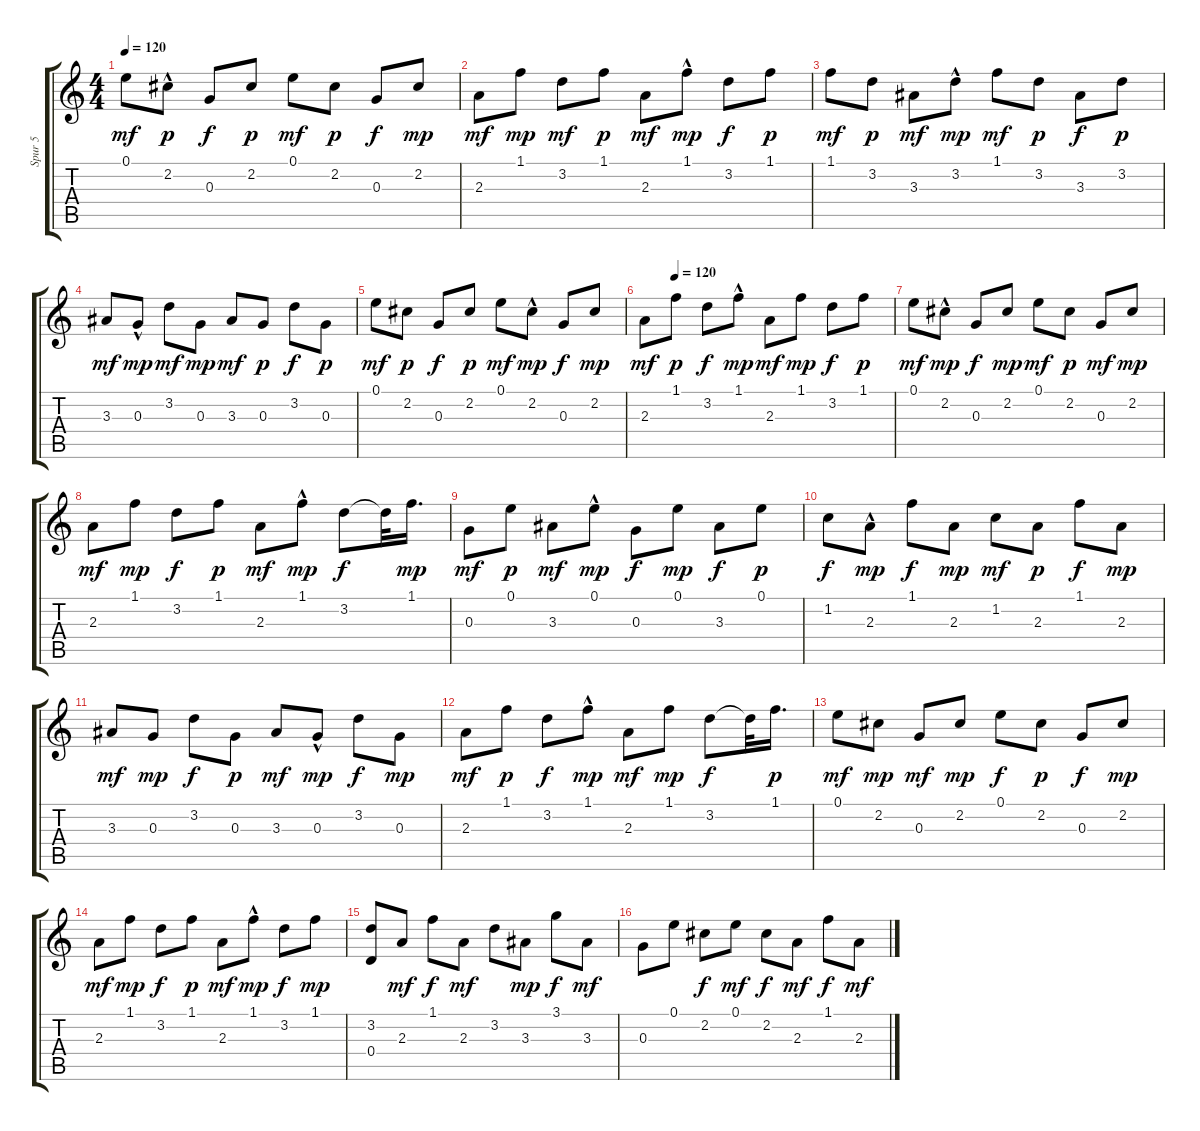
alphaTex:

\track ("Spur 5" "Spur 5") {instrument acousticguitarsteel}
\staff {score tabs}
\tuning (E4 B3 G3 D3 A2 E2) {hide}
\ts (4 4)
\tempo 120
\clef g2
\ks c
0.1.8{dy mf} 2.2{hac}.8{dy p} 0.3.8{dy f} 2.2.8{dy p} 0.1.8{dy mf} 2.2.8{dy p} 0.3.8{dy f} 2.2.8{dy mp} |
2.3.8{dy mf} 1.1.8{dy mp} 3.2.8{dy mf} 1.1.8{dy p} 2.3.8{dy mf} 1.1{hac}.8{dy mp} 3.2.8{dy f} 1.1.8{dy p} |
1.1.8{dy mf} 3.2.8{dy p} 3.3.8{dy mf} 3.2{hac}.8{dy mp} 1.1.8{dy mf} 3.2.8{dy p} 3.3.8{dy f} 3.2.8{dy p} |
3.3.8{dy mf} 0.3{hac}.8{dy mp} 3.2.8{dy mf} 0.3.8{dy mp} 3.3.8{dy mf} 0.3.8{dy p} 3.2.8{dy f} 0.3.8{dy p} |
0.1.8{dy mf} 2.2.8{dy p} 0.3.8{dy f} 2.2.8{dy p} 0.1.8{dy mf} 2.2{hac}.8{dy mp} 0.3.8{dy f} 2.2.8{dy mp} |
\tempo (120 0.125)
2.3.8{dy mf} 1.1.8{dy p} 3.2.8{dy f} 1.1{hac}.8{dy mp} 2.3.8{dy mf} 1.1.8{dy mp} 3.2.8{dy f} 1.1.8{dy p} |
0.1.8{dy mf} 2.2{hac}.8{dy mp} 0.3.8{dy f} 2.2.8{dy mp} 0.1.8{dy mf} 2.2.8{dy p} 0.3.8{dy mf} 2.2.8{dy mp} |
2.3.8{dy mf} 1.1.8{dy mp} 3.2.8{dy f} 1.1.8{dy p} 2.3.8{dy mf} 1.1{hac}.8{dy mp} 3.2.8{dy f} 3.2{t}.32 1.1.16{d dy mp} |
0.3.8{dy mf} 0.1.8{dy p} 3.3.8{dy mf} 0.1{hac}.8{dy mp} 0.3.8{dy f} 0.1.8{dy mp} 3.3.8{dy f} 0.1.8{dy p} |
1.2.8{dy f} 2.3{hac}.8{dy mp} 1.1.8{dy f} 2.3.8{dy mp} 1.2.8{dy mf} 2.3.8{dy p} 1.1.8{dy f} 2.3.8{dy mp} |
3.3.8{dy mf} 0.3.8{dy mp} 3.2.8{dy f} 0.3.8{dy p} 3.3.8{dy mf} 0.3{hac}.8{dy mp} 3.2.8{dy f} 0.3.8{dy mp} |
2.3.8{dy mf} 1.1.8{dy p} 3.2.8{dy f} 1.1{hac}.8{dy mp} 2.3.8{dy mf} 1.1.8{dy mp} 3.2.8{dy f} 3.2{t}.32 1.1.16{d dy p} |
0.1.8{dy mf} 2.2.8{dy mp} 0.3.8{dy mf} 2.2.8{dy mp} 0.1.8{dy f} 2.2.8{dy p} 0.3.8{dy f} 2.2.8{dy mp} |
2.3.8{dy mf} 1.1.8{dy mp} 3.2.8{dy f} 1.1.8{dy p} 2.3.8{dy mf} 1.1{hac}.8{dy mp} 3.2.8{dy f} 1.1.8{dy mp} |
(3.2 0.4).8{balance 6} 2.3.8{dy mf} 1.1.8{dy f} 2.3.8{dy mf} 3.2.8 3.3.8{dy mp} 3.1.8{dy f} 3.3.8{dy mf} |
0.3.8 0.1.8 2.2.8{dy f} 0.1.8{dy mf} 2.2.8{dy f} 2.3.8{dy mf} 1.1.8{dy f} 2.3.8{dy mf}
